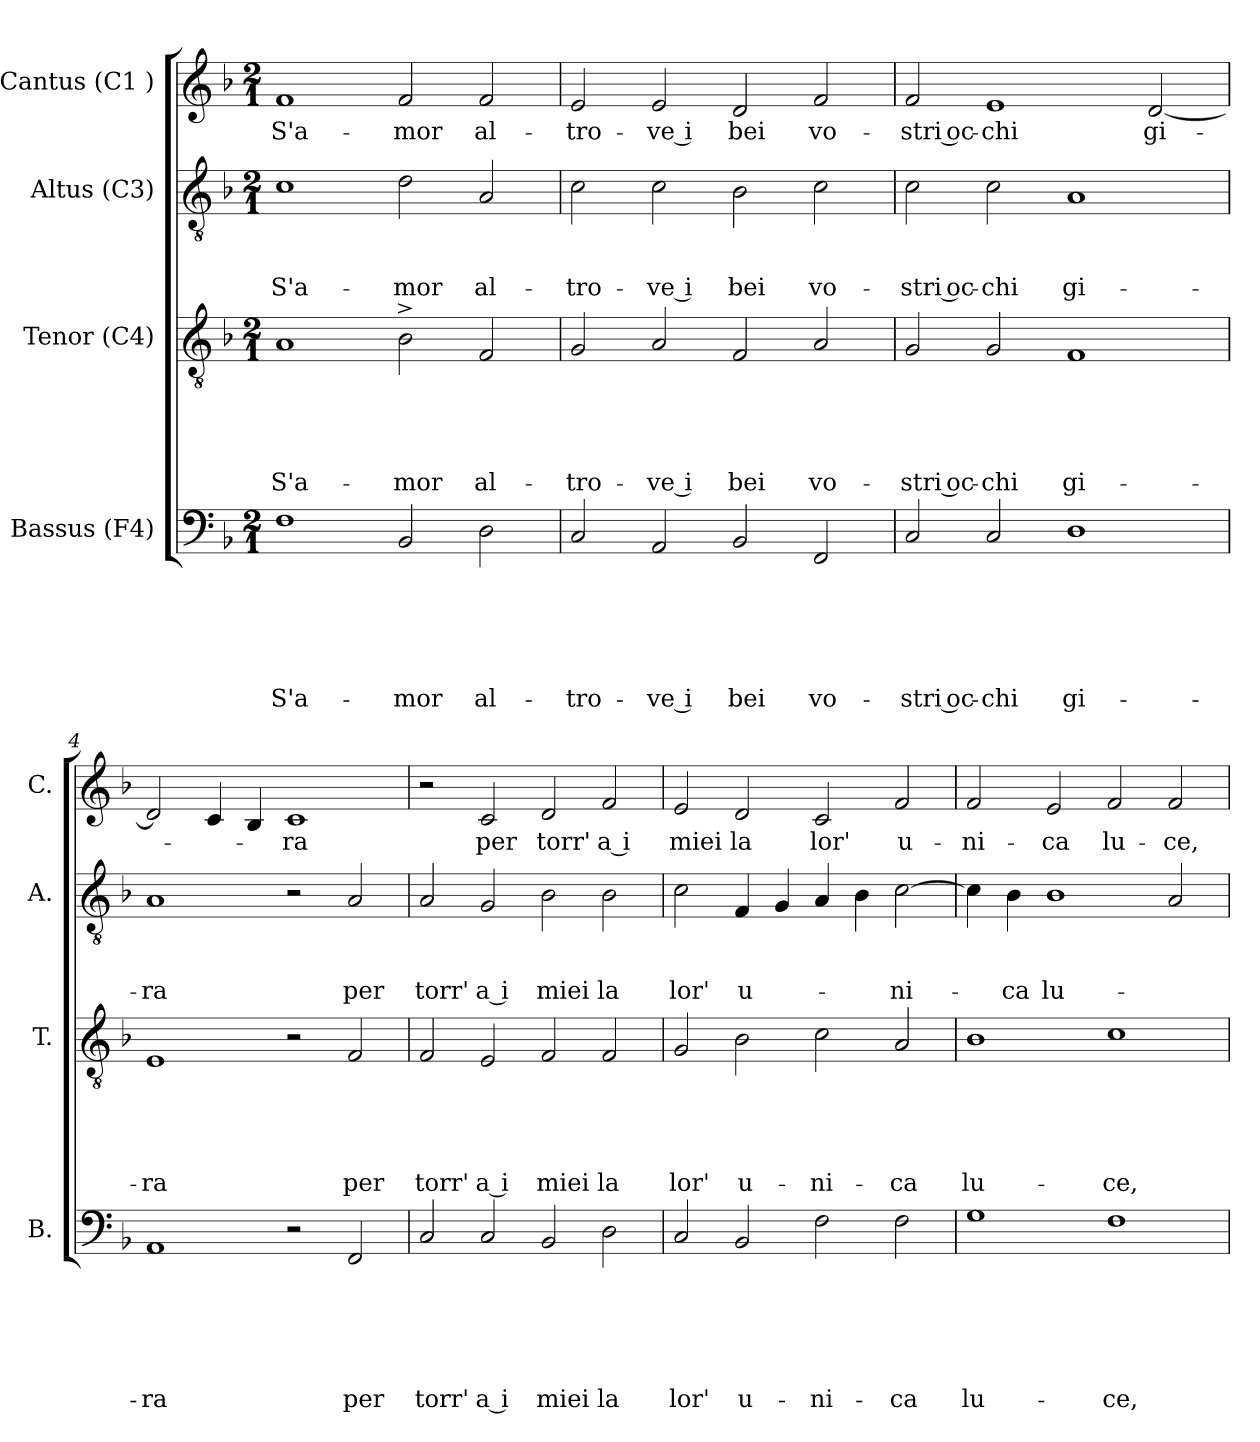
**kern	**text	**text	**text	**text	**text	**text	**kern	**text	**text	**text	**text	**text	**kern	**text	**text	**text	**kern	**text
*part4	*part4	*part4	*part4	*part4	*part4	*part4	*part3	*part3	*part3	*part3	*part3	*part3	*part2	*part2	*part2	*part2	*part1	*part1
*staff4	*staff4	*staff4	*staff4	*staff4	*staff4	*staff4	*staff3	*staff3	*staff3	*staff3	*staff3	*staff3	*staff2	*staff2	*staff2	*staff2	*staff1	*staff1
*I"Bassus (F4)	*	*	*	*	*	*	*I"Tenor (C4)	*	*	*	*	*	*I"Altus (C3)	*	*	*	*I"Cantus (C1 )	*
*I'B.	*	*	*	*	*	*	*I'T.	*	*	*	*	*	*I'A.	*	*	*	*I'C.	*
*clefF4	*	*	*	*	*	*	*clefGv2	*	*	*	*	*	*clefGv2	*	*	*	*clefG2	*
*k[b-]	*	*	*	*	*	*	*k[b-]	*	*	*	*	*	*k[b-]	*	*	*	*k[b-]	*
*F:	*	*	*	*	*	*	*F:	*	*	*	*	*	*F:	*	*	*	*F:	*
*M2/1	*	*	*	*	*	*	*M2/1	*	*	*	*	*	*M2/1	*	*	*	*M2/1	*
=1	=1	=1	=1	=1	=1	=1	=1	=1	=1	=1	=1	=1	=1	=1	=1	=1	=1	=1
!	!	!	!	!	!	!LO:LY:b	!	!	!	!	!	!LO:LY:b	!	!	!	!LO:LY:b	!	!LO:LY:b
1F	.	.	.	.	.	S'a-	1A	.	.	.	.	S'a-	1c	.	.	S'a-	1f	S'a-
!	!	!	!	!	!	!LO:LY:b	!	!	!	!	!	!LO:LY:b	!	!	!	!LO:LY:b	!	!LO:LY:b
2BB-/	.	.	.	.	.	-mor	2B-^>\	.	.	.	.	-mor	2d\	.	.	-mor	2f/	-mor
!	!	!	!	!	!	!LO:LY:b	!	!	!	!	!	!LO:LY:b	!	!	!	!LO:LY:b	!	!LO:LY:b
2D\	.	.	.	.	.	al-	2F/	.	.	.	.	al-	2A/	.	.	al-	2f/	al-
=2	=2	=2	=2	=2	=2	=2	=2	=2	=2	=2	=2	=2	=2	=2	=2	=2	=2	=2
!	!	!	!	!	!	!LO:LY:b	!	!	!	!	!	!LO:LY:b	!	!	!	!LO:LY:b	!	!LO:LY:b
2C/	.	.	.	.	.	-tro-	2G/	.	.	.	.	-tro-	2c\	.	.	-tro-	2e/	-tro-
!	!	!	!	!	!	!LO:LY:b:rj	!	!	!	!	!	!LO:LY:b:rj	!	!	!	!LO:LY:b:rj	!	!LO:LY:b:rj
2AA/	.	.	.	.	.	-ve i	2A/	.	.	.	.	-ve i	2c\	.	.	-ve i	2e/	-ve i
!	!	!	!	!	!	!LO:LY:b	!	!	!	!	!	!LO:LY:b	!	!	!	!LO:LY:b	!	!LO:LY:b
2BB-/	.	.	.	.	.	bei	2F/	.	.	.	.	bei	2B-\	.	.	bei	2d/	bei
!	!	!	!	!	!	!LO:LY:b	!	!	!	!	!	!LO:LY:b	!	!	!	!LO:LY:b	!	!LO:LY:b
2FF/	.	.	.	.	.	vo-	2A/	.	.	.	.	vo-	2c\	.	.	vo-	2f/	vo-
=3	=3	=3	=3	=3	=3	=3	=3	=3	=3	=3	=3	=3	=3	=3	=3	=3	=3	=3
!	!	!	!	!	!	!LO:LY:b:rj	!	!	!	!	!	!LO:LY:b:rj	!	!	!	!LO:LY:b:rj	!	!LO:LY:b:rj
2C/	.	.	.	.	.	-stri oc-	2G/	.	.	.	.	-stri oc-	2c\	.	.	-stri oc-	2f/	-stri oc-
!	!	!	!	!	!	!LO:LY:b	!	!	!	!	!	!LO:LY:b	!	!	!	!LO:LY:b	!	!LO:LY:b
2C/	.	.	.	.	.	-chi	2G/	.	.	.	.	-chi	2c\	.	.	-chi	1e	-chi
!	!	!	!	!	!	!LO:LY:b	!	!	!	!	!	!LO:LY:b	!	!	!	!LO:LY:b	!	!
1D	.	.	.	.	.	gi-	1F	.	.	.	.	gi-	1A	.	.	gi-	.	.
!	!	!	!	!	!	!	!	!	!	!	!	!	!	!	!	!	!	!LO:LY:b
.	.	.	.	.	.	.	.	.	.	.	.	.	.	.	.	.	[<2d/	gi-
=4	=4	=4	=4	=4	=4	=4	=4	=4	=4	=4	=4	=4	=4	=4	=4	=4	=4	=4
!	!	!	!	!	!	!LO:LY:b	!	!	!	!	!	!LO:LY:b	!	!	!	!LO:LY:b	!	!
1AA	.	.	.	.	.	-ra	1E	.	.	.	.	-ra	1A	.	.	-ra	2d/]	.
.	.	.	.	.	.	.	.	.	.	.	.	.	.	.	.	.	4c/	.
.	.	.	.	.	.	.	.	.	.	.	.	.	.	.	.	.	4B-/	.
!	!	!	!	!	!	!	!	!	!	!	!	!	!	!	!	!	!	!LO:LY:b
2r	.	.	.	.	.	.	2r	.	.	.	.	.	2r	.	.	.	1c	-ra
!	!	!	!	!	!	!LO:LY:b	!	!	!	!	!	!LO:LY:b	!	!	!	!LO:LY:b	!	!
2FF/	.	.	.	.	.	per	2F/	.	.	.	.	per	2A/	.	.	per	.	.
!!LO:LB:g=z
=5	=5	=5	=5	=5	=5	=5	=5	=5	=5	=5	=5	=5	=5	=5	=5	=5	=5	=5
!	!	!	!	!	!	!LO:LY:b	!	!	!	!	!	!LO:LY:b	!	!	!	!LO:LY:b	!	!
2C/	.	.	.	.	.	torr'	2F/	.	.	.	.	torr'	2A/	.	.	torr'	2r	.
!	!	!	!	!	!	!LO:LY:b:rj	!	!	!	!	!	!LO:LY:b:rj	!	!	!	!LO:LY:b:rj	!	!LO:LY:b
2C/	.	.	.	.	.	a i	2E/	.	.	.	.	a i	2G/	.	.	a i	2c/	per
!	!	!	!	!	!	!LO:LY:b	!	!	!	!	!	!LO:LY:b	!	!	!	!LO:LY:b	!	!LO:LY:b
2BB-/	.	.	.	.	.	miei	2F/	.	.	.	.	miei	2B-\	.	.	miei	2d/	torr'
!	!	!	!	!	!	!LO:LY:b	!	!	!	!	!	!LO:LY:b	!	!	!	!LO:LY:b	!	!LO:LY:b:rj
2D\	.	.	.	.	.	la	2F/	.	.	.	.	la	2B-\	.	.	la	2f/	a i
=6	=6	=6	=6	=6	=6	=6	=6	=6	=6	=6	=6	=6	=6	=6	=6	=6	=6	=6
!	!	!	!	!	!	!LO:LY:b	!	!	!	!	!	!LO:LY:b	!	!	!	!LO:LY:b	!	!LO:LY:b
2C/	.	.	.	.	.	lor'	2G/	.	.	.	.	lor'	2c\	.	.	lor'	2e/	miei
!	!	!	!	!	!	!LO:LY:b	!	!	!	!	!	!LO:LY:b	!	!	!	!LO:LY:b	!	!LO:LY:b
2BB-/	.	.	.	.	.	u-	2B-\	.	.	.	.	u-	4F/	.	.	u-	2d/	la
.	.	.	.	.	.	.	.	.	.	.	.	.	4G/	.	.	.	.	.
!	!	!	!	!	!	!LO:LY:b	!	!	!	!	!	!LO:LY:b	!	!	!	!	!	!LO:LY:b
2F\	.	.	.	.	.	-ni-	2c\	.	.	.	.	-ni-	4A/	.	.	.	2c/	lor'
.	.	.	.	.	.	.	.	.	.	.	.	.	4B-\	.	.	.	.	.
!	!	!	!	!	!	!LO:LY:b	!	!	!	!	!	!LO:LY:b	!	!	!	!LO:LY:b	!	!LO:LY:b
2F\	.	.	.	.	.	-ca	2A/	.	.	.	.	-ca	[>2c\	.	.	-ni-	2f/	u-
=7	=7	=7	=7	=7	=7	=7	=7	=7	=7	=7	=7	=7	=7	=7	=7	=7	=7	=7
!	!	!	!	!	!	!LO:LY:b	!	!	!	!	!	!LO:LY:b	!	!	!	!	!	!LO:LY:b
1G	.	.	.	.	.	lu-	1B-	.	.	.	.	lu-	4c\]	.	.	.	2f/	-ni-
!	!	!	!	!	!	!	!	!	!	!	!	!	!	!	!	!LO:LY:b	!	!
.	.	.	.	.	.	.	.	.	.	.	.	.	4B-\	.	.	-ca	.	.
!	!	!	!	!	!	!	!	!	!	!	!	!	!	!	!	!LO:LY:b	!	!LO:LY:b
.	.	.	.	.	.	.	.	.	.	.	.	.	1B-	.	.	lu-	2e/	-ca
!	!	!	!	!	!	!LO:LY:b	!	!	!	!	!	!LO:LY:b	!	!	!	!	!	!LO:LY:b
1F	.	.	.	.	.	-ce,	1c	.	.	.	.	-ce,	.	.	.	.	2f/	lu-
!	!	!	!	!	!	!	!	!	!	!	!	!	!	!	!	!	!	!LO:LY:b
.	.	.	.	.	.	.	.	.	.	.	.	.	2A/	.	.	.	2f/	-ce,
=	=	=	=	=	=	=	=	=	=	=	=	=	=	=	=	=	=	=
*-	*-	*-	*-	*-	*-	*-	*-	*-	*-	*-	*-	*-	*-	*-	*-	*-	*-	*-
